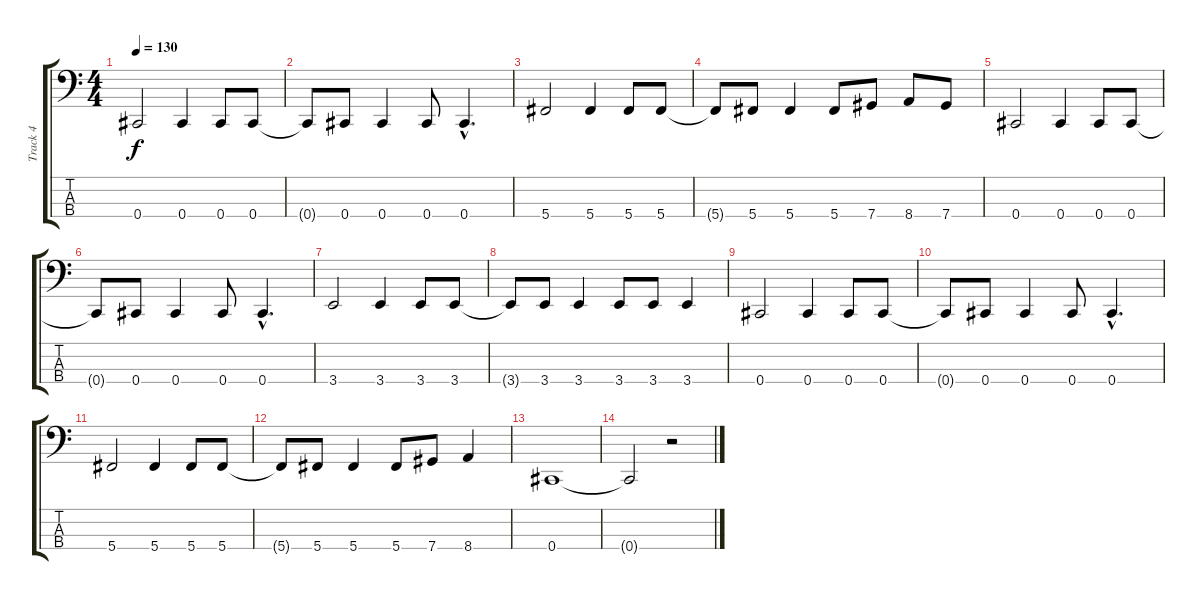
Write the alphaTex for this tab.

\track ("Track 4" "Track 4") {instrument electricbasspick}
\staff {score tabs}
\tuning (Gb2 Db2 Ab1 Db1) {hide}
\ts (4 4)
\tempo 130
\clef f4
\ks c
0.4.2{dy f} 0.4.4 0.4.8 0.4.8 |
0.4{t}.8 0.4.8 0.4.4 0.4.8 0.4{hac}.4{d} |
5.4.2 5.4.4 5.4.8 5.4.8 |
5.4{t}.8 5.4.8 5.4.4 5.4.8 7.4.8 8.4.8 7.4.8 |
0.4.2 0.4.4 0.4.8 0.4.8 |
0.4{t}.8 0.4.8 0.4.4 0.4.8 0.4{hac}.4{d} |
3.4.2 3.4.4 3.4.8 3.4.8 |
3.4{t}.8 3.4.8 3.4.4 3.4.8 3.4.8 3.4.4 |
0.4.2 0.4.4 0.4.8 0.4.8 |
0.4{t}.8 0.4.8 0.4.4 0.4.8 0.4{hac}.4{d} |
5.4.2 5.4.4 5.4.8 5.4.8 |
5.4{t}.8 5.4.8 5.4.4 5.4.8 7.4.8 8.4.4 |
0.4.1 |
0.4{t}.2 r.2
